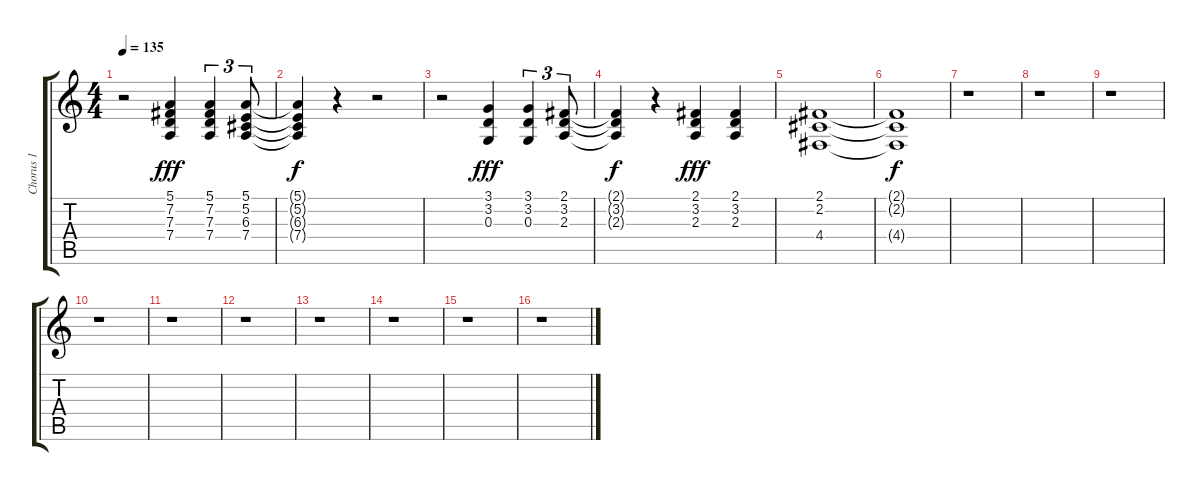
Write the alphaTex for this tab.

\track ("Chorus 1" "Chorus 1") {instrument choiraahs}
\staff {score tabs}
\tuning (E4 B3 G3 D3 A2 E2) {hide}
\ts (4 4)
\tempo 135
\clef g2
\ks c
r.2{dy f} (5.1 7.2 7.3 7.4).4{dy fff} (5.1 7.2 7.3 7.4).4{tu (3 2)} (5.1 5.2 6.3 7.4).8{tu (3 2)} |
(5.1{t} 5.2{t} 6.3{t} 7.4{t}).4{dy f} r.4 r.2 |
r.2 (3.1 3.2 0.3).4{dy fff} (3.1 3.2 0.3).4{tu (3 2)} (2.1 3.2 2.3).8{tu (3 2)} |
(2.1{t} 3.2{t} 2.3{t}).4{dy f} r.4 (2.1 3.2 2.3).4{dy fff} (2.1 3.2 2.3).4 |
(2.1 2.2 4.4).1 |
(2.1{t} 2.2{t} 4.4{t}).1{dy f} |
r.1 |
r.1 |
r.1 |
r.1 |
r.1 |
r.1 |
r.1 |
r.1 |
r.1 |
r.1
